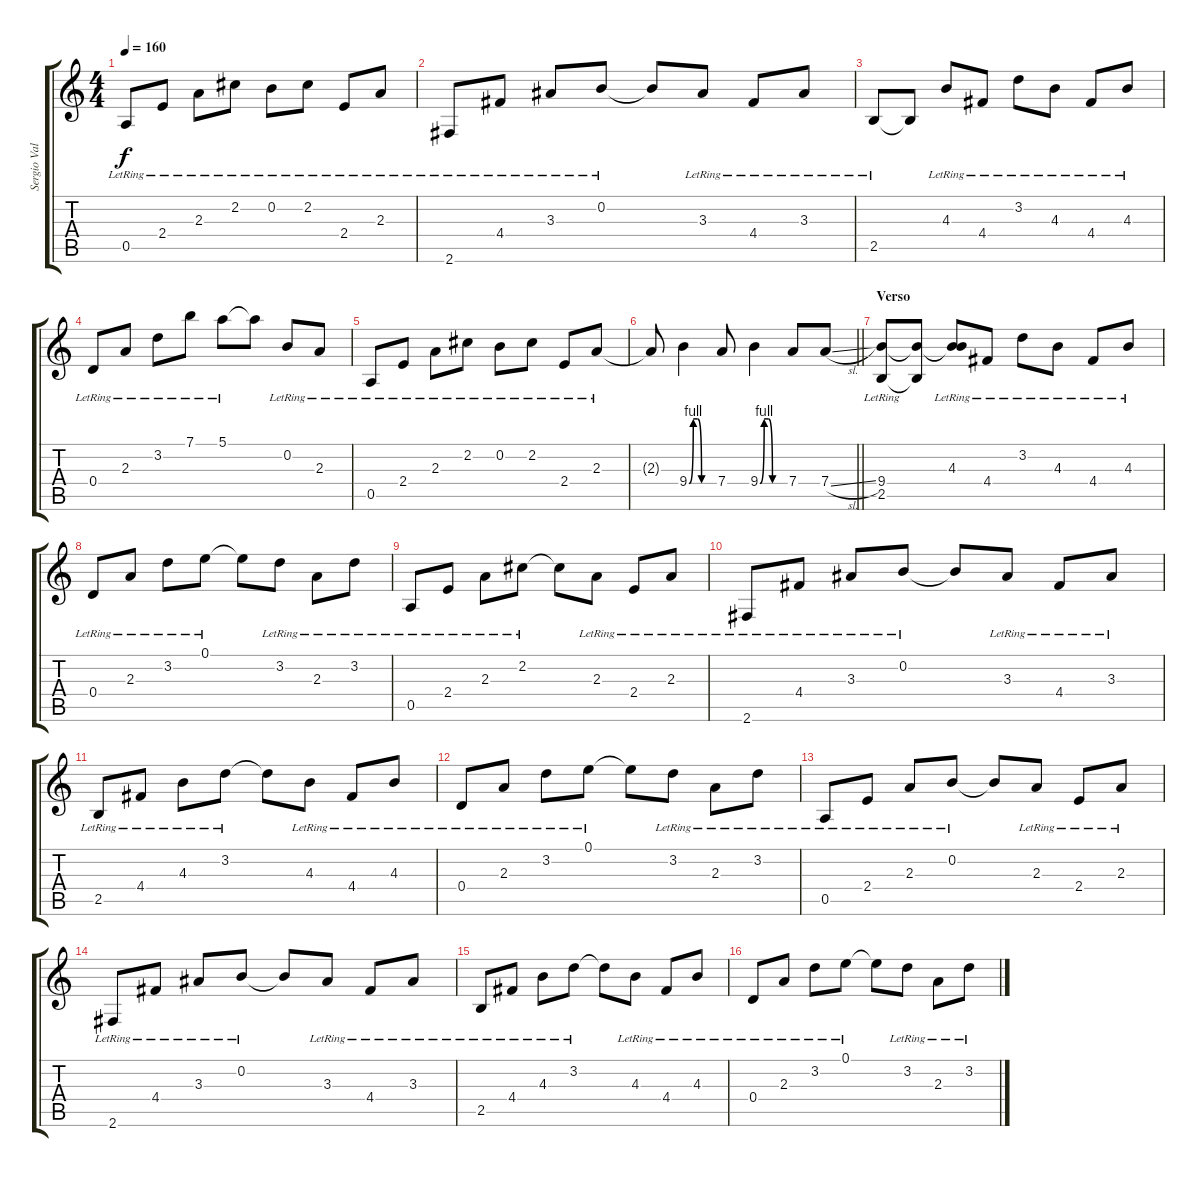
\track ("Sergio Vallín" "Sergio Val") {instrument electricguitarjazz}
\staff {score tabs}
\tuning (E4 B3 G3 D3 A2 E2) {hide}
\ts (4 4)
\tempo 160
\clef g2
\ks c
0.5{lr}.8{dy f} 2.4{lr}.8 2.3{lr}.8 2.2{lr}.8 0.2{lr}.8 2.2{lr}.8 2.4{lr}.8 2.3{lr}.8 |
2.6{lr}.8 4.4{lr}.8 3.3{lr}.8 0.2{lr}.8 0.2{t}.8 3.3{lr}.8 4.4{lr}.8 3.3{lr}.8 |
2.5{lr}.8 2.5{t}.8 4.3{lr}.8 4.4{lr}.8 3.2{lr}.8 4.3{lr}.8 4.4{lr}.8 4.3{lr}.8 |
0.4{lr}.8 2.3{lr}.8 3.2{lr}.8 7.1{lr}.8 5.1{lr}.8 5.1{t}.8 0.2{lr}.8 2.3{lr}.8 |
0.5{lr}.8 2.4{lr}.8 2.3{lr}.8 2.2{lr}.8 0.2{lr}.8 2.2{lr}.8 2.4{lr}.8 2.3{lr}.8 |
\barLineRight lightlight
2.3{t}.8{volume 13} 9.4{be (custom 0 0 10 4 20 4 30 0 60 0)}.4 7.4.8 9.4{be (custom 0 0 10 4 20 4 30 0 60 0)}.4 7.4.8 7.4{sl}.8 |
\section ("" "Verso")
(9.4 2.5{lr}).8{volume 11 instrument electricguitarjazz} (9.4{t} 2.5{t}).8 (4.3{lr} 9.4{t}).8 4.4{lr}.8 3.2{lr}.8 4.3{lr}.8 4.4{lr}.8 4.3{lr}.8 |
0.4{lr}.8 2.3{lr}.8 3.2{lr}.8 0.1{lr}.8 0.1{t}.8 3.2{lr}.8 2.3{lr}.8 3.2{lr}.8 |
0.5{lr}.8 2.4{lr}.8 2.3{lr}.8 2.2{lr}.8 2.2{t}.8 2.3{lr}.8 2.4{lr}.8 2.3{lr}.8 |
2.6{lr}.8 4.4{lr}.8 3.3{lr}.8 0.2{lr}.8 0.2{t}.8 3.3{lr}.8 4.4{lr}.8 3.3{lr}.8 |
2.5{lr}.8 4.4{lr}.8 4.3{lr}.8 3.2{lr}.8 3.2{t}.8 4.3{lr}.8 4.4{lr}.8 4.3{lr}.8 |
0.4{lr}.8 2.3{lr}.8 3.2{lr}.8 0.1{lr}.8 0.1{t}.8 3.2{lr}.8 2.3{lr}.8 3.2{lr}.8 |
0.5{lr}.8 2.4{lr}.8 2.3{lr}.8 0.2{lr}.8 0.2{t}.8 2.3{lr}.8 2.4{lr}.8 2.3{lr}.8 |
2.6{lr}.8 4.4{lr}.8 3.3{lr}.8 0.2{lr}.8 0.2{t}.8 3.3{lr}.8 4.4{lr}.8 3.3{lr}.8 |
2.5{lr}.8 4.4{lr}.8 4.3{lr}.8 3.2{lr}.8 3.2{t}.8 4.3{lr}.8 4.4{lr}.8 4.3{lr}.8 |
0.4{lr}.8 2.3{lr}.8 3.2{lr}.8 0.1{lr}.8 0.1{t}.8 3.2{lr}.8 2.3{lr}.8 3.2{lr}.8
